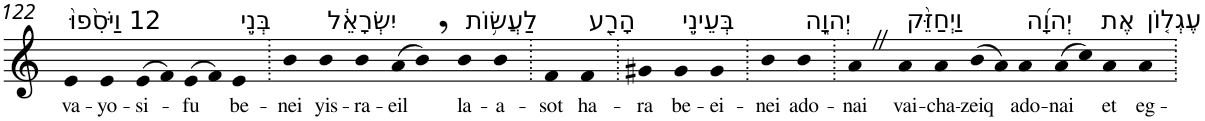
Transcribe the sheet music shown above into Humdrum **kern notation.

**kern	**text
*part1	*part1
*staff1	*staff1
*I"Piano	*
*I'Pno	*
!!LO:PB:g=z
*clefG2	*
*k[]	*
=122	=122
!LO:TX:a:t=12 וַיֹּסִ֙פוּ֙	!
!	!LO:LY:b
4e	va-
!	!LO:LY:b
4e	-yo-
!	!LO:LY:b
(>8e	-si-
8f)	.
!	!LO:LY:b
(>8e	-fu
8f)	.
!LO:TX:a:t=בְּנֵ֣י	!
!	!LO:LY:b
4e	be-
=123.	=123.
!	!LO:LY:b
4b	-nei
!LO:TX:a:t=יִשְׂרָאֵ֔ל	!
!	!LO:LY:b
4b	yis-
!	!LO:LY:b
4b	-ra-
!	!LO:LY:b
(>8a	-eil
8b,)	.
!LO:TX:a:t=לַעֲשׂ֥וֹת	!
!	!LO:LY:b
4b	la-
!	!LO:LY:b
4b	-a-
=124.	=124.
!	!LO:LY:b
4f	-sot
!LO:TX:a:t=הָרַ֖ע	!
!	!LO:LY:b
4f	ha-
=125.	=125.
!	!LO:LY:b
4g#X	-ra
!LO:TX:a:t=בְּעֵינֵ֣י	!
!	!LO:LY:b
4g#	be-
!	!LO:LY:b
4g#	-ei-
=126.	=126.
!	!LO:LY:b
4b	-nei
!LO:TX:a:t=יְהוָ֑ה	!
!	!LO:LY:b
4b	ado-
=127.	=127.
!	!LO:LY:b
4aZ	-nai
!LO:TX:a:t=וַיְחַזֵּ֨ק	!
!	!LO:LY:b
4a	vai-
!	!LO:LY:b
4a	-cha-
!	!LO:LY:b
(>8b	-zeiq
8a)	.
!LO:TX:a:t=יְהוָ֜ה	!
!	!LO:LY:b
4a	ado-
!	!LO:LY:b
(>8a	-nai
8cc)	.
!LO:TX:a:t=אֶת	!
!	!LO:LY:b
4a	et
!LO:TX:a:t=עֶגְל֤וֹן	!
!	!LO:LY:b
4a	eg-
=.	=.
*-	*-
